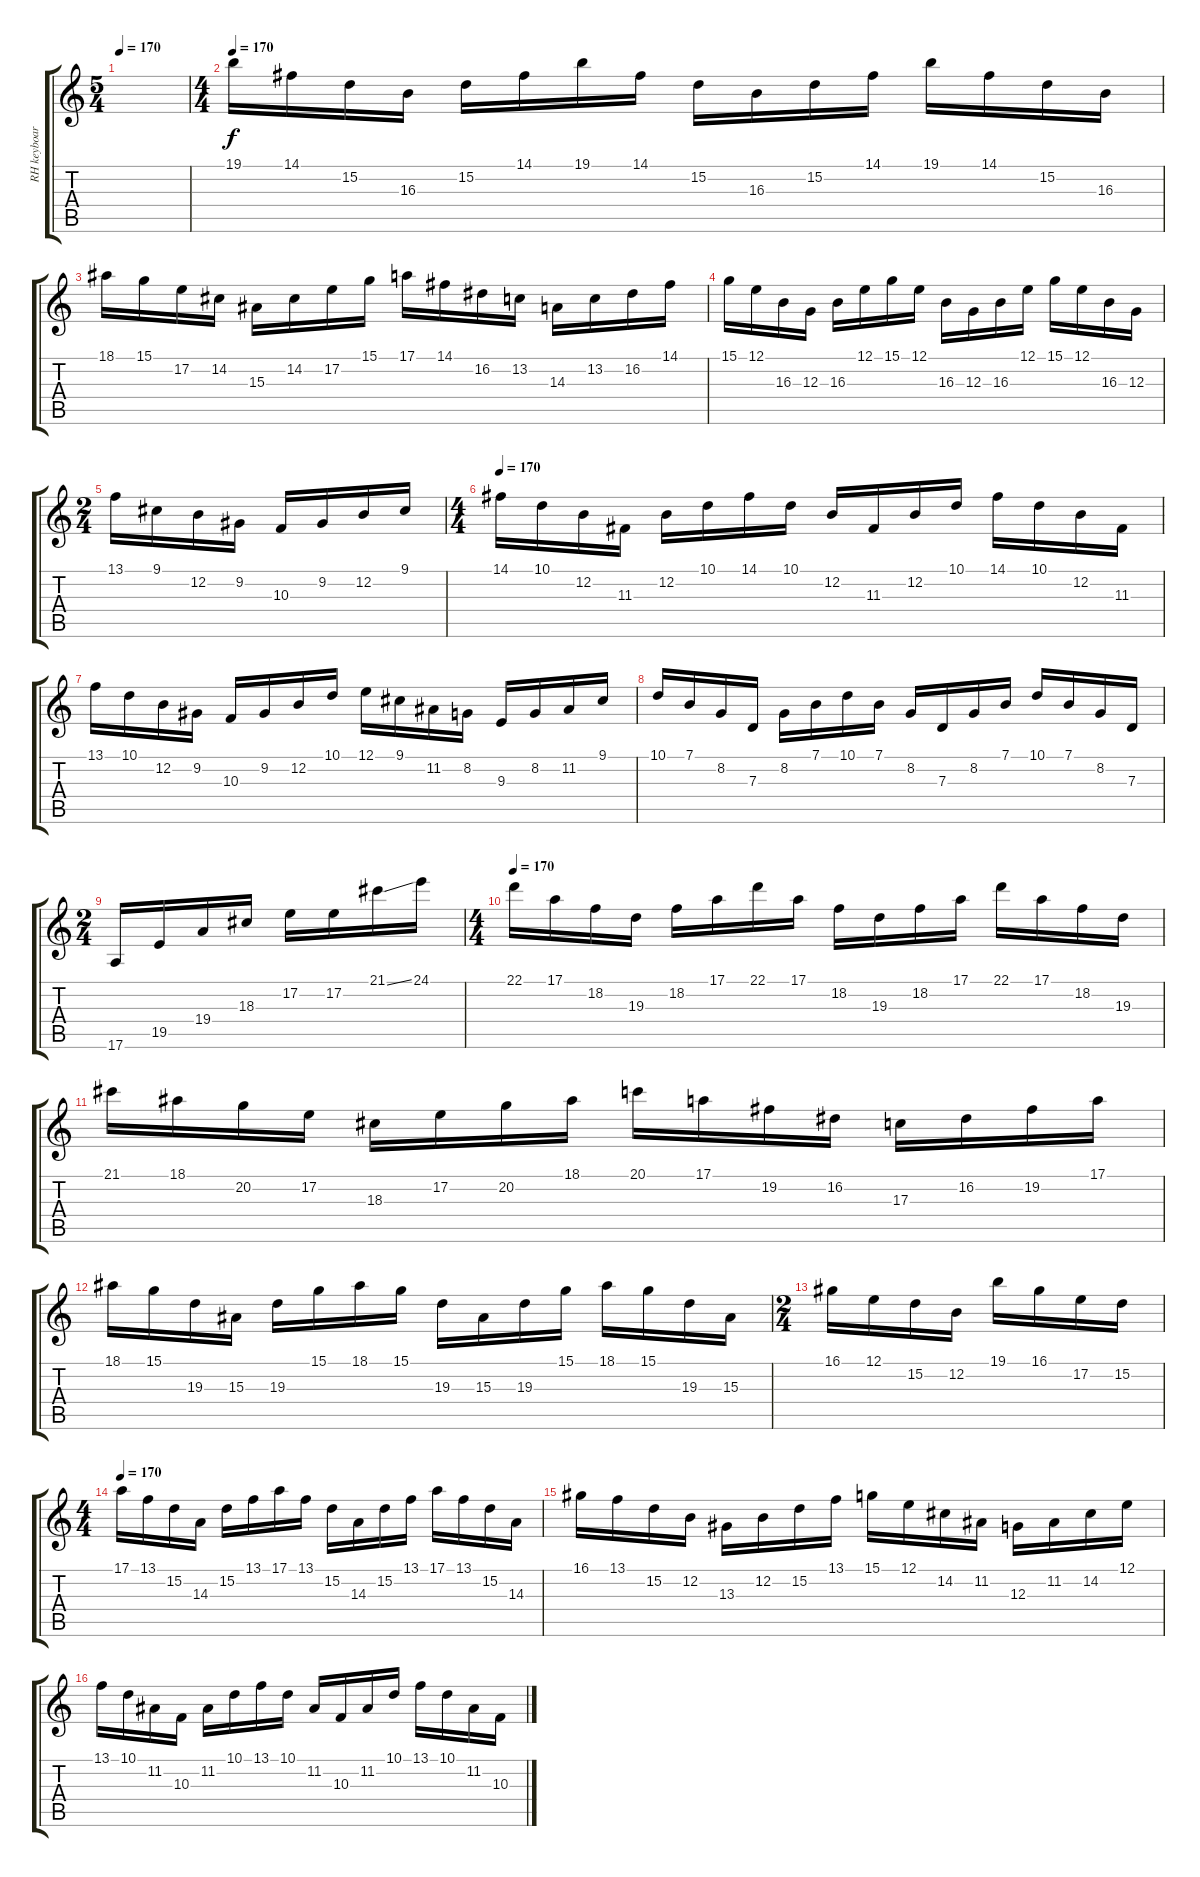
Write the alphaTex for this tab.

\track ("RH keyboard" "RH keyboar") {instrument lead2sawtooth}
\staff {score tabs}
\tuning (E4 B3 G3 D3 A2 E2) {hide}
\ts (5 4)
\tempo 170
\clef g2
\ks c
|
\ts (4 4)
\tempo 170
19.1.16{volume 10 instrument fx1rain} 14.1.16 15.2.16 16.3.16 15.2.16 14.1.16 19.1.16 14.1.16 15.2.16 16.3.16 15.2.16 14.1.16 19.1.16 14.1.16 15.2.16 16.3.16 |
18.1.16 15.1.16 17.2.16 14.2.16 15.3.16 14.2.16 17.2.16 15.1.16 17.1.16 14.1.16 16.2.16 13.2.16 14.3.16 13.2.16 16.2.16 14.1.16 |
15.1.16 12.1.16 16.3.16 12.3.16 16.3.16 12.1.16 15.1.16 12.1.16 16.3.16 12.3.16 16.3.16 12.1.16 15.1.16 12.1.16 16.3.16 12.3.16 |
\ts (2 4)
13.1.16 9.1.16 12.2.16 9.2.16 10.3.16 9.2.16 12.2.16 9.1.16 |
\ts (4 4)
\tempo 170
14.1.16 10.1.16 12.2.16 11.3.16 12.2.16 10.1.16 14.1.16 10.1.16 12.2.16 11.3.16 12.2.16 10.1.16 14.1.16 10.1.16 12.2.16 11.3.16 |
13.1.16 10.1.16 12.2.16 9.2.16 10.3.16 9.2.16 12.2.16 10.1.16 12.1.16 9.1.16 11.2.16 8.2.16 9.3.16 8.2.16 11.2.16 9.1.16 |
10.1.16 7.1.16 8.2.16 7.3.16 8.2.16 7.1.16 10.1.16 7.1.16 8.2.16 7.3.16 8.2.16 7.1.16 10.1.16 7.1.16 8.2.16 7.3.16 |
\ts (2 4)
17.6.16 19.5.16 19.4.16 18.3.16 17.2.16 17.2.16 21.1{ss}.16 24.1.16 |
\ts (4 4)
\tempo 170
22.1.16 17.1.16 18.2.16 19.3.16 18.2.16 17.1.16 22.1.16 17.1.16 18.2.16 19.3.16 18.2.16 17.1.16 22.1.16 17.1.16 18.2.16 19.3.16 |
21.1.16 18.1.16 20.2.16 17.2.16 18.3.16 17.2.16 20.2.16 18.1.16 20.1.16 17.1.16 19.2.16 16.2.16 17.3.16 16.2.16 19.2.16 17.1.16 |
18.1.16 15.1.16 19.3.16 15.3.16 19.3.16 15.1.16 18.1.16 15.1.16 19.3.16 15.3.16 19.3.16 15.1.16 18.1.16 15.1.16 19.3.16 15.3.16 |
\ts (2 4)
16.1.16 12.1.16 15.2.16 12.2.16 19.1.16 16.1.16 17.2.16 15.2.16 |
\ts (4 4)
\tempo 170
17.1.16 13.1.16 15.2.16 14.3.16 15.2.16 13.1.16 17.1.16 13.1.16 15.2.16 14.3.16 15.2.16 13.1.16 17.1.16 13.1.16 15.2.16 14.3.16 |
16.1.16 13.1.16 15.2.16 12.2.16 13.3.16 12.2.16 15.2.16 13.1.16 15.1.16 12.1.16 14.2.16 11.2.16 12.3.16 11.2.16 14.2.16 12.1.16 |
13.1.16 10.1.16 11.2.16 10.3.16 11.2.16 10.1.16 13.1.16 10.1.16 11.2.16 10.3.16 11.2.16 10.1.16 13.1.16 10.1.16 11.2.16 10.3.16
